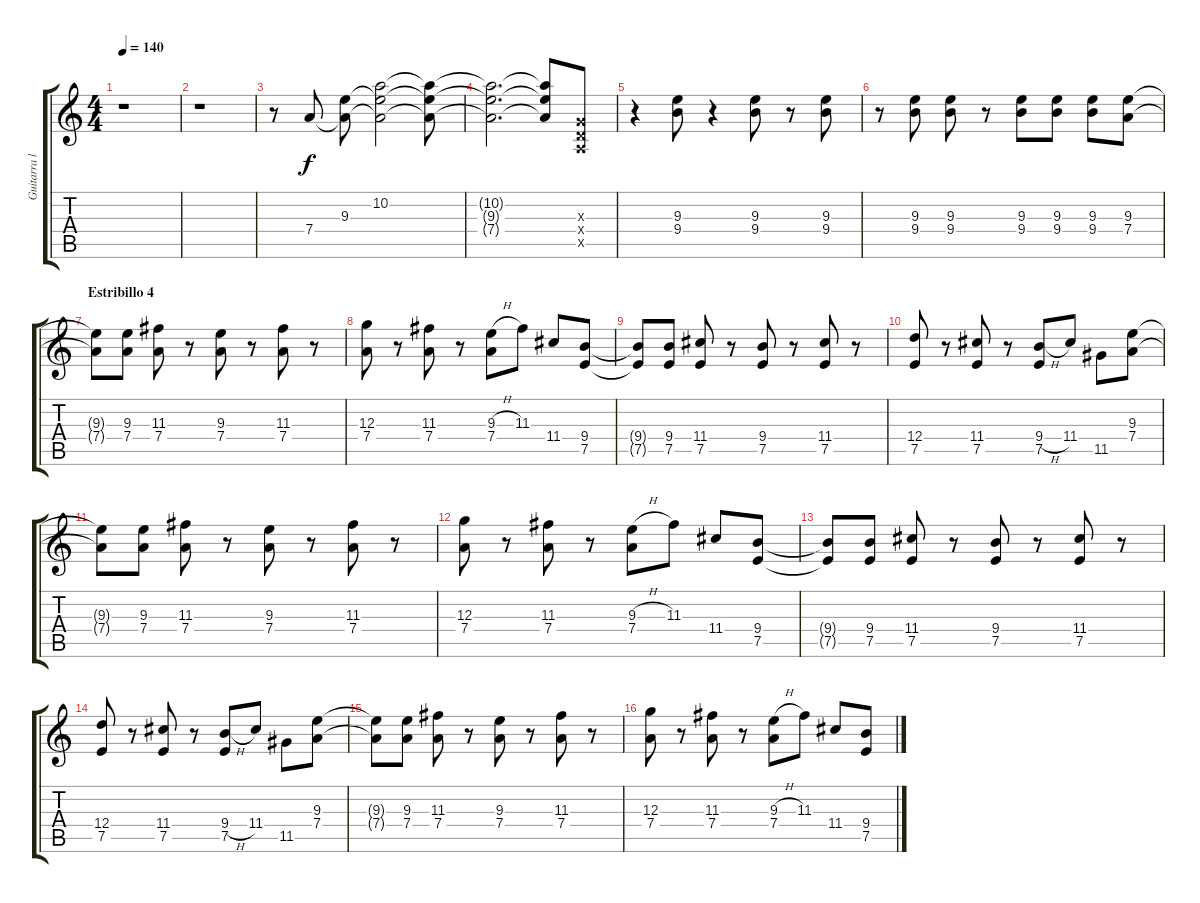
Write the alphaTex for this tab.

\track ("Guitarra líder" "Guitarra l") {instrument distortionguitar}
\staff {score tabs}
\tuning (E4 B3 G3 D3 A2 E2) {hide}
\ts (4 4)
\tempo 140
\clef g2
\ks c
r.1{dy f} |
r.1 |
r.8 7.4.8 (9.3 7.4{t}).8 (10.2 9.3{t} 7.4{t}).2 (10.2{t} 9.3{t} 7.4{t}).8 |
(10.2{t} 9.3{t} 7.4{t}).2{d volume 10} (10.2{t} 9.3{t} 7.4{t}).8 (0.3{x} 0.4{x} 0.5{x}).8 |
r.4{volume 14} (9.3 9.4).8 r.4 (9.3 9.4).8 r.8 (9.3 9.4).8 |
r.8 (9.3 9.4).8 (9.3 9.4).8 r.8 (9.3 9.4).8 (9.3 9.4).8 (9.3 9.4).8 (9.3 7.4).8 |
\section ("" "Estribillo 4")
(9.3{t} 7.4{t}).8 (9.3 7.4).8 (11.3 7.4).8 r.8 (9.3 7.4).8 r.8 (11.3 7.4).8 r.8 |
(12.3 7.4).8 r.8 (11.3 7.4).8 r.8 (9.3{h} 7.4).8 11.3.8 11.4.8 (9.4 7.5).8 |
(9.4{t} 7.5{t}).8 (9.4 7.5).8 (11.4 7.5).8 r.8 (9.4 7.5).8 r.8 (11.4 7.5).8 r.8 |
(12.4 7.5).8 r.8 (11.4 7.5).8 r.8 (9.4{h} 7.5).8 11.4.8 11.5.8 (9.3 7.4).8 |
(9.3{t} 7.4{t}).8 (9.3 7.4).8 (11.3 7.4).8 r.8 (9.3 7.4).8 r.8 (11.3 7.4).8 r.8 |
(12.3 7.4).8 r.8 (11.3 7.4).8 r.8 (9.3{h} 7.4).8 11.3.8 11.4.8 (9.4 7.5).8 |
(9.4{t} 7.5{t}).8 (9.4 7.5).8 (11.4 7.5).8 r.8 (9.4 7.5).8 r.8 (11.4 7.5).8 r.8 |
(12.4 7.5).8 r.8 (11.4 7.5).8 r.8 (9.4{h} 7.5).8 11.4.8 11.5.8 (9.3 7.4).8 |
(9.3{t} 7.4{t}).8 (9.3 7.4).8 (11.3 7.4).8 r.8 (9.3 7.4).8 r.8 (11.3 7.4).8 r.8 |
(12.3 7.4).8 r.8 (11.3 7.4).8 r.8 (9.3{h} 7.4).8 11.3.8 11.4.8 (9.4 7.5).8
